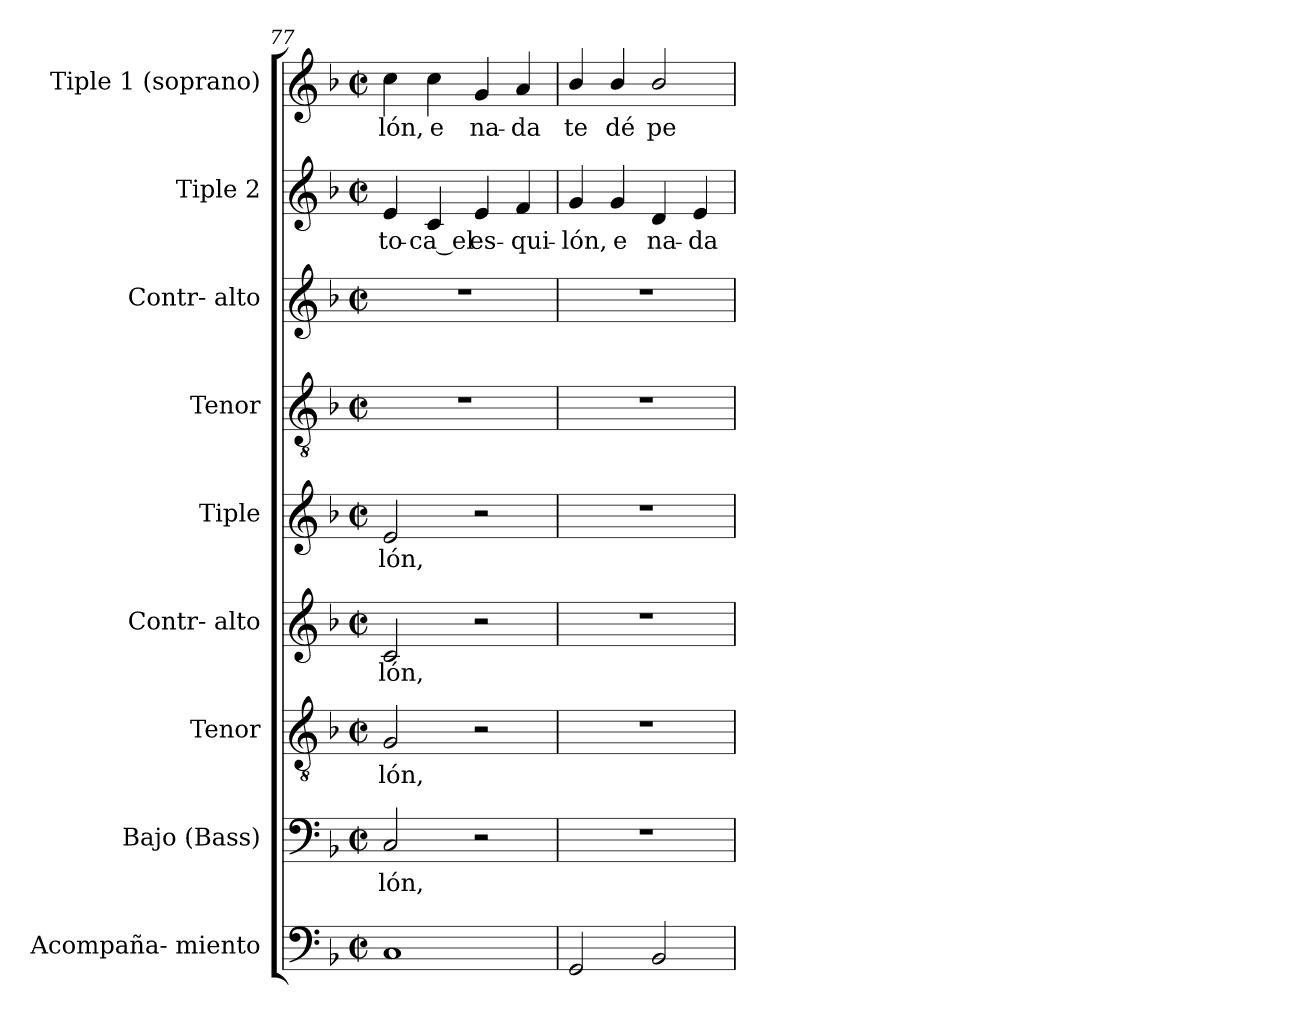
**kern	**kern	**text	**kern	**text	**kern	**text	**kern	**text	**kern	**kern	**kern	**text	**kern	**text
*part9	*part8	*part8	*part7	*part7	*part6	*part6	*part5	*part5	*part4	*part3	*part2	*part2	*part1	*part1
*staff9	*staff8	*staff8	*staff7	*staff7	*staff6	*staff6	*staff5	*staff5	*staff4	*staff3	*staff2	*staff2	*staff1	*staff1
*I"Acompaña- miento	*I"Bajo (Bass)	*	*I"Tenor	*	*I"Contr- alto	*	*I"Tiple	*	*I"Tenor	*I"Contr- alto	*I"Tiple 2	*	*I"Tiple 1 (soprano)	*
*	*I'B.	*	*I'T.	*	*I'A.	*	*	*	*I'T.	*I'A.	*	*	*I'S.	*
*clefF4	*clefF4	*	*clefGv2	*	*clefG2	*	*clefG2	*	*clefGv2	*clefG2	*clefG2	*	*clefG2	*
*	*	*	*ITrd7c12	*	*	*	*	*	*ITrd7c12	*	*	*	*	*
*k[b-]	*k[b-]	*	*k[b-]	*	*k[b-]	*	*k[b-]	*	*k[b-]	*k[b-]	*k[b-]	*	*k[b-]	*
*F:	*F:	*	*F:	*	*F:	*	*F:	*	*F:	*F:	*F:	*	*F:	*
*M2/2	*M2/2	*	*M2/2	*	*M2/2	*	*M2/2	*	*M2/2	*M2/2	*M2/2	*	*M2/2	*
*met(c|)	*met(c|)	*	*met(c|)	*	*met(c|)	*	*met(c|)	*	*met(c|)	*met(c|)	*met(c|)	*	*met(c|)	*
=77	=77	=77	=77	=77	=77	=77	=77	=77	=77	=77	=77	=77	=77	=77
!	!	!LO:LY:b:color=#000000	!	!	!	!	!	!	!	!	!	!	!	!
!	!	!	!	!LO:LY:b:color=#000000	!	!	!	!	!	!	!	!	!	!
!	!	!	!	!	!	!LO:LY:b:color=#000000	!	!	!	!	!	!	!	!
!	!	!	!	!	!	!	!	!LO:LY:b:color=#000000	!	!	!	!	!	!
!	!	!	!	!	!	!	!	!	!	!	!	!LO:LY:b:color=#000000	!	!
!	!	!	!	!	!	!	!	!	!	!	!	!	!	!LO:LY:b:color=#000000
1Ci	2Ci/	-lón,	2GGi/	-lón,	2ci/	-lón,	2ei/	-lón,	1r	1r	4ei/	to-	4cci\	-lón,
!	!	!	!	!	!	!	!	!	!	!	!	!LO:LY:b:color=#000000	!	!
!	!	!	!	!	!	!	!	!	!	!	!	!	!	!LO:LY:b:color=#000000
.	.	.	.	.	.	.	.	.	.	.	4ci/	-ca_el	4cci\	e
!	!	!	!	!	!	!	!	!	!	!	!	!LO:LY:b:color=#000000	!	!
!	!	!	!	!	!	!	!	!	!	!	!	!	!	!LO:LY:b:color=#000000
.	2r	.	2r	.	2r	.	2r	.	.	.	4ei/	es-	4gi/	na-
!	!	!	!	!	!	!	!	!	!	!	!	!LO:LY:b:color=#000000	!	!
!	!	!	!	!	!	!	!	!	!	!	!	!	!	!LO:LY:b:color=#000000
.	.	.	.	.	.	.	.	.	.	.	4fi/	-qui-	4ai/	-da
=78	=78	=78	=78	=78	=78	=78	=78	=78	=78	=78	=78	=78	=78	=78
!	!	!	!	!	!	!	!	!	!	!	!	!LO:LY:b:color=#000000	!	!
!	!	!	!	!	!	!	!	!	!	!	!	!	!	!LO:LY:b:color=#000000
2GGi/	1r	.	1r	.	1r	.	1r	.	1r	1r	4gi/	-lón,	4b-i/	te
!	!	!	!	!	!	!	!	!	!	!	!	!LO:LY:b:color=#000000	!	!
!	!	!	!	!	!	!	!	!	!	!	!	!	!	!LO:LY:b:color=#000000
.	.	.	.	.	.	.	.	.	.	.	4gi/	e	4b-i/	dé
!	!	!	!	!	!	!	!	!	!	!	!	!LO:LY:b:color=#000000	!	!
!	!	!	!	!	!	!	!	!	!	!	!	!	!	!LO:LY:b:color=#000000
2BB-i/	.	.	.	.	.	.	.	.	.	.	4di/	na-	2b-i/	pe-
!	!	!	!	!	!	!	!	!	!	!	!	!LO:LY:b:color=#000000	!	!
.	.	.	.	.	.	.	.	.	.	.	4ei/	-da	.	.
=	=	=	=	=	=	=	=	=	=	=	=	=	=	=
*-	*-	*-	*-	*-	*-	*-	*-	*-	*-	*-	*-	*-	*-	*-
